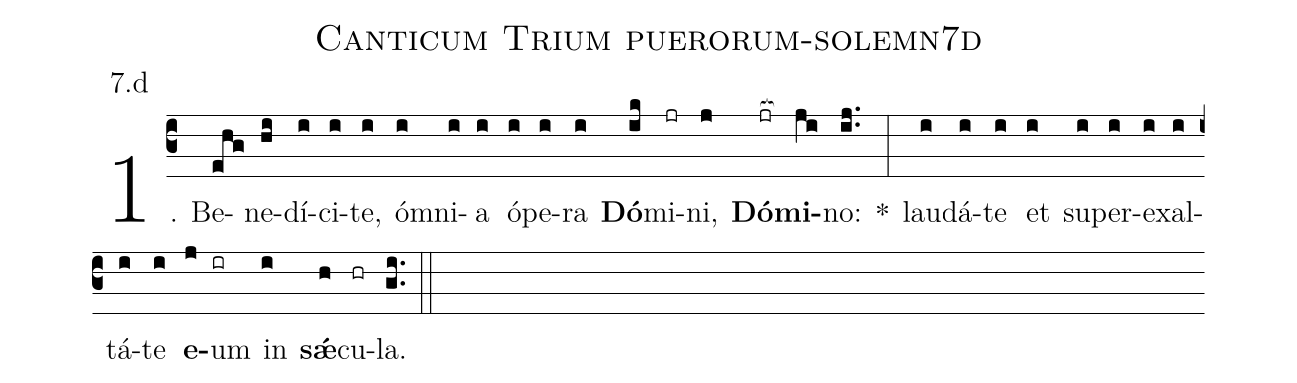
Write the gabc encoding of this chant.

name: Canticum Trium puerorum-solemn7d;
annotation: 7.d;
%%
(c3)1. Be(ehg)ne(hi)dí(i)ci(i)te,(i) óm(i)ni(i)a(i) ó(i)pe(i)ra(i) <b>Dó</b>(ik)mi(jr)ni,(j) <b>Dó</b>(jr[ocb:1{])<b>mi</b>(ji[ocb:0}])no:(ij..) *(:) lau(i)dá(i)te(i) et(i) su(i)per(i)ex(i)al(i)tá(i)te(i) <b>e</b>(j)um(ir) in(i) <b>sǽ</b>(h)cu(hr)la.(gi..) (::)
